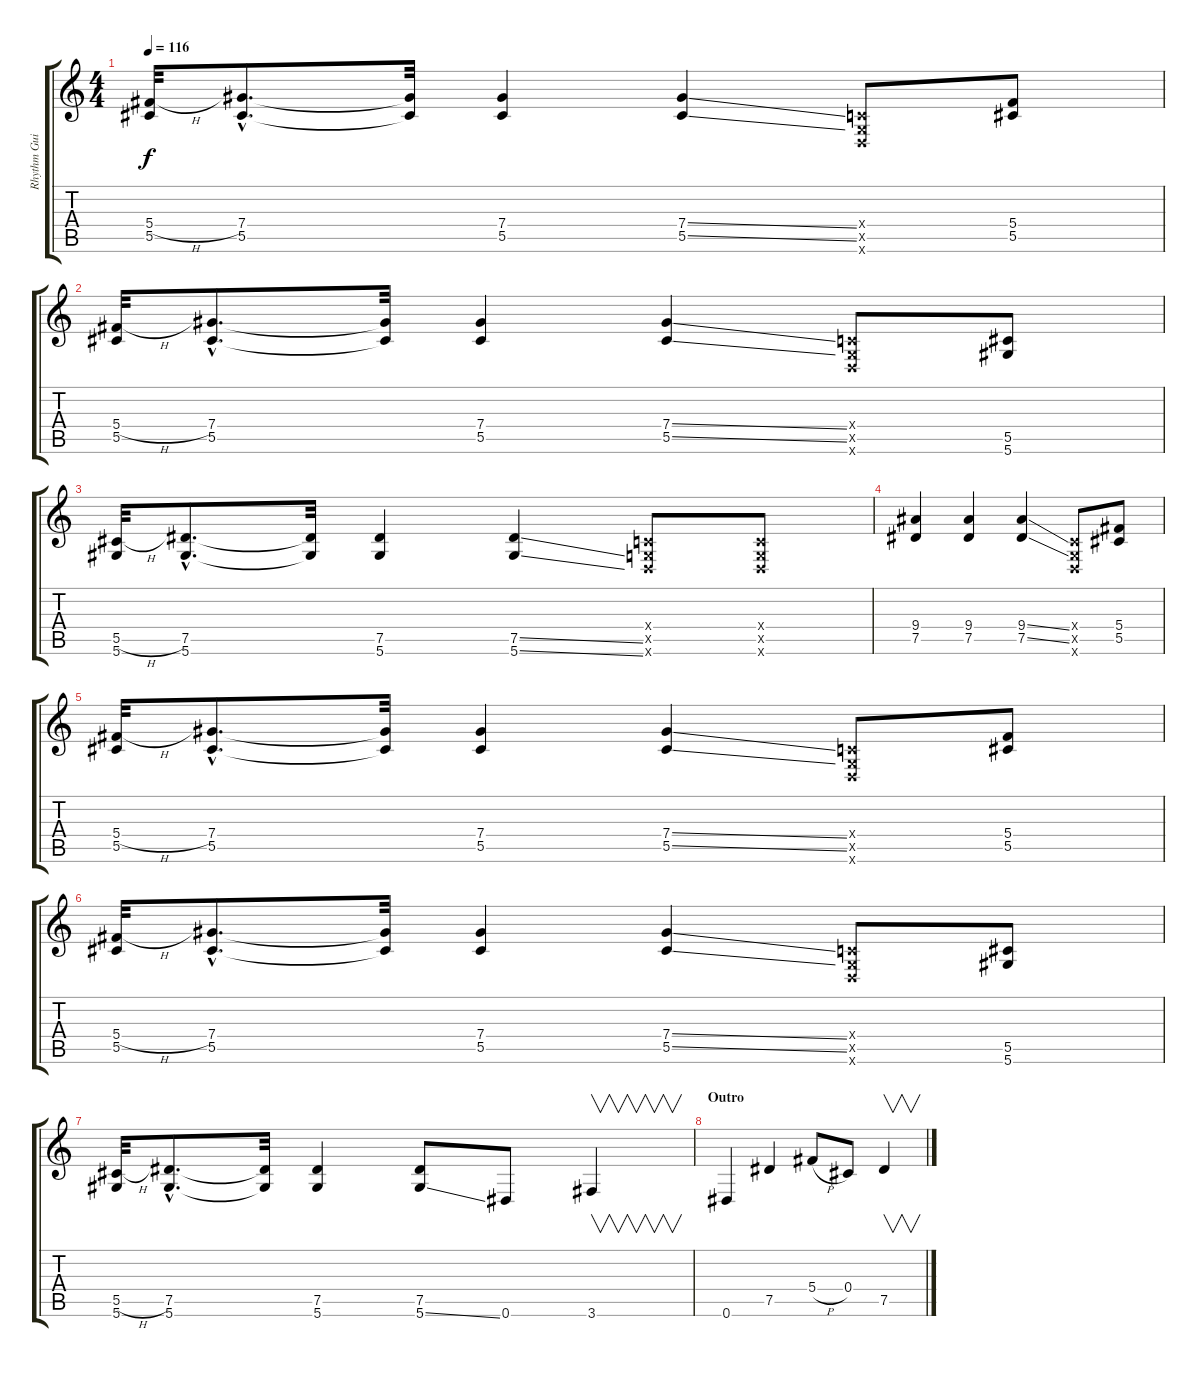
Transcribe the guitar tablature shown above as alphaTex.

\track ("Rhythm Guitar" "Rhythm Gui") {instrument electricguitarclean}
\staff {score tabs}
\tuning (Eb4 Bb3 Gb3 Db3 Ab2 Eb2) {hide}
\ts (4 4)
\tempo 116
\clef g2
\ks c
(5.4{h} 5.5).32{dy f} (7.4{hac} 5.5{hac}).8{d} (7.4{t} 5.5{t}).32 (7.4 5.5).4 (7.4{ss} 5.5{ss}).4 (-1.4{x} -1.5{x} -1.6{x}).8 (5.4 5.5).8 |
(5.4{h} 5.5).32 (7.4{hac} 5.5{hac}).8{d} (7.4{t} 5.5{t}).32 (7.4 5.5).4 (7.4{ss} 5.5{ss}).4 (-1.4{x} -1.5{x} -1.6{x}).8 (5.5 5.6).8 |
(5.5{h} 5.6).32 (7.5{hac} 5.6{hac}).8{d} (7.5{t} 5.6{t}).32 (7.5 5.6).4 (7.5{ss} 5.6{ss}).4 (-1.4{x} -1.5{x} -1.6{x}).8 (-1.4{x} -1.5{x} -1.6{x}).8 |
(9.4 7.5).4 (9.4 7.5).4 (9.4{ss} 7.5{ss}).4 (-1.4{x} -1.5{x} -1.6{x}).8 (5.4 5.5).8 |
(5.4{h} 5.5).32 (7.4{hac} 5.5{hac}).8{d} (7.4{t} 5.5{t}).32 (7.4 5.5).4 (7.4{ss} 5.5{ss}).4 (-1.4{x} -1.5{x} -1.6{x}).8 (5.4 5.5).8 |
(5.4{h} 5.5).32 (7.4{hac} 5.5{hac}).8{d} (7.4{t} 5.5{t}).32 (7.4 5.5).4 (7.4{ss} 5.5{ss}).4 (-1.4{x} -1.5{x} -1.6{x}).8 (5.5 5.6).8 |
(5.5{h} 5.6).32 (7.5{hac} 5.6{hac}).8{d} (7.5{t} 5.6{t}).32 (7.5 5.6).4 (7.5 5.6{ss}).8 0.6.8 3.6.4{v} |
\section ("" "Outro")
0.6.4 7.5.4 5.4{h}.8 0.4.8 7.5.4{v}
